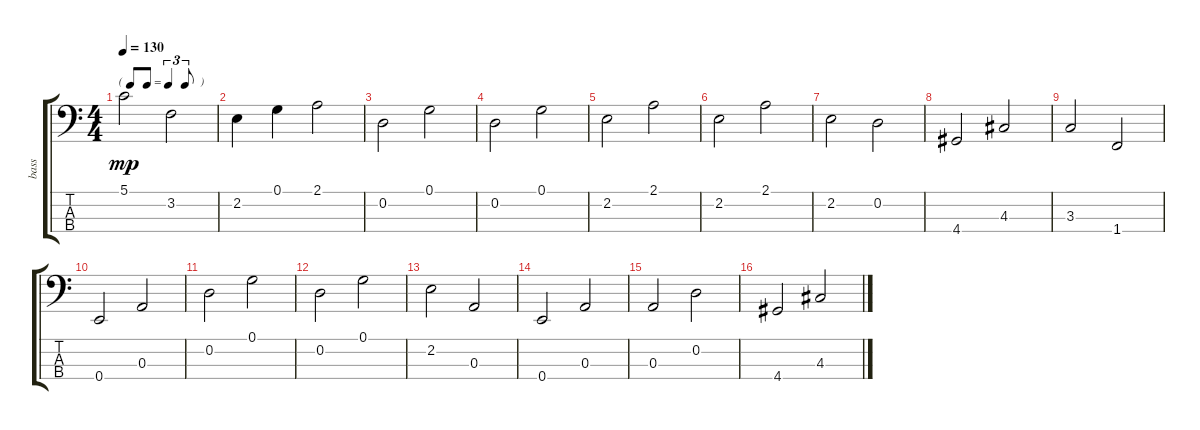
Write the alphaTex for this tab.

\track ("bass" "bass") {instrument electricbassfinger}
\staff {score tabs}
\tuning (G2 D2 A1 E1) {hide}
\ts (4 4)
\tf triplet8th
\tempo 130
\clef f4
\ks c
5.1.2{dy mp} 3.2.2 |
2.2.4 0.1.4 2.1.2 |
0.2.2{volume 10} 0.1.2 |
0.2.2 0.1.2 |
2.2.2 2.1.2 |
2.2.2 2.1.2 |
2.2.2 0.2.2 |
4.4.2 4.3.2 |
3.3.2 1.4.2 |
0.4.2 0.3.2 |
0.2.2 0.1.2 |
0.2.2 0.1.2 |
2.2.2 0.3.2 |
0.4.2 0.3.2 |
0.3.2 0.2.2 |
4.4.2 4.3.2
